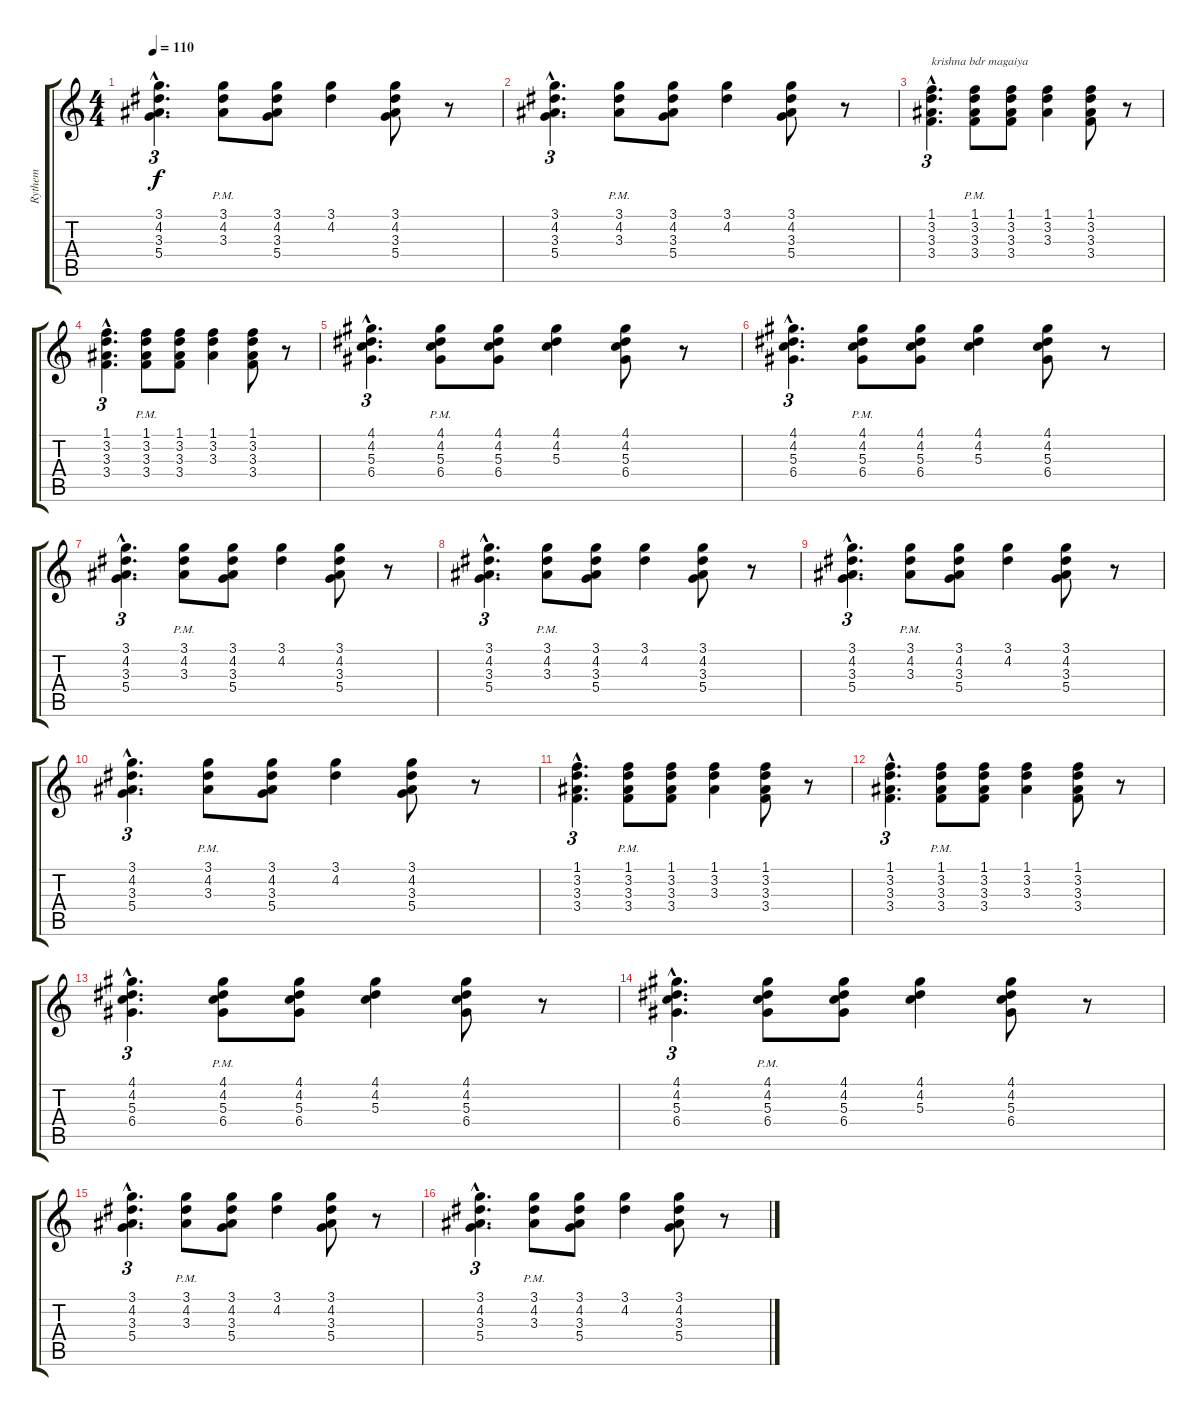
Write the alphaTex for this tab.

\track ("Rythem" "Rythem") {instrument electricguitarclean}
\staff {score tabs}
\tuning (E4 B3 G3 D3 A2 E2) {hide}
\ts (4 4)
\tempo 110
\clef g2
\ks c
(3.1{hac} 4.2{hac} 3.3{hac} 5.4{hac}).4{d tu (3 2) txt "" dy f instrument electricguitarclean} (3.1{pm} 4.2{pm} 3.3{pm}).8 (3.1 4.2 3.3 5.4).8 (3.1 4.2).4 (3.1 4.2 3.3 5.4).8 r.8 |
(3.1{hac} 4.2{hac} 3.3{hac} 5.4{hac}).4{d tu (3 2)} (3.1{pm} 4.2{pm} 3.3{pm}).8 (3.1 4.2 3.3 5.4).8 (3.1 4.2).4 (3.1 4.2 3.3 5.4).8 r.8 |
(1.1{hac} 3.2{hac} 3.3{hac} 3.4{hac}).4{d tu (3 2) txt "krishna bdr magaiya"} (1.1{pm} 3.2{pm} 3.3{pm} 3.4{pm}).8 (1.1 3.2 3.3 3.4).8 (1.1 3.2 3.3).4 (1.1 3.2 3.3 3.4).8 r.8 |
(1.1{hac} 3.2{hac} 3.3{hac} 3.4{hac}).4{d tu (3 2)} (1.1{pm} 3.2{pm} 3.3{pm} 3.4{pm}).8 (1.1 3.2 3.3 3.4).8 (1.1 3.2 3.3).4 (1.1 3.2 3.3 3.4).8 r.8 |
(4.1{hac} 4.2{hac} 5.3{hac} 6.4{hac}).4{d tu (3 2)} (4.1{pm} 4.2{pm} 5.3{pm} 6.4{pm}).8 (4.1 4.2 5.3 6.4).8 (4.1 4.2 5.3).4 (4.1 4.2 5.3 6.4).8 r.8 |
(4.1{hac} 4.2{hac} 5.3{hac} 6.4{hac}).4{d tu (3 2)} (4.1{pm} 4.2{pm} 5.3{pm} 6.4{pm}).8 (4.1 4.2 5.3 6.4).8 (4.1 4.2 5.3).4 (4.1 4.2 5.3 6.4).8 r.8 |
(3.1{hac} 4.2{hac} 3.3{hac} 5.4{hac}).4{d tu (3 2)} (3.1{pm} 4.2{pm} 3.3{pm}).8 (3.1 4.2 3.3 5.4).8 (3.1 4.2).4 (3.1 4.2 3.3 5.4).8 r.8 |
(3.1{hac} 4.2{hac} 3.3{hac} 5.4{hac}).4{d tu (3 2)} (3.1{pm} 4.2{pm} 3.3{pm}).8 (3.1 4.2 3.3 5.4).8 (3.1 4.2).4 (3.1 4.2 3.3 5.4).8 r.8 |
(3.1{hac} 4.2{hac} 3.3{hac} 5.4{hac}).4{d tu (3 2)} (3.1{pm} 4.2{pm} 3.3{pm}).8 (3.1 4.2 3.3 5.4).8 (3.1 4.2).4 (3.1 4.2 3.3 5.4).8 r.8 |
(3.1{hac} 4.2{hac} 3.3{hac} 5.4{hac}).4{d tu (3 2)} (3.1{pm} 4.2{pm} 3.3{pm}).8 (3.1 4.2 3.3 5.4).8 (3.1 4.2).4 (3.1 4.2 3.3 5.4).8 r.8 |
(1.1{hac} 3.2{hac} 3.3{hac} 3.4{hac}).4{d tu (3 2)} (1.1{pm} 3.2{pm} 3.3{pm} 3.4{pm}).8 (1.1 3.2 3.3 3.4).8 (1.1 3.2 3.3).4 (1.1 3.2 3.3 3.4).8 r.8 |
(1.1{hac} 3.2{hac} 3.3{hac} 3.4{hac}).4{d tu (3 2)} (1.1{pm} 3.2{pm} 3.3{pm} 3.4{pm}).8 (1.1 3.2 3.3 3.4).8 (1.1 3.2 3.3).4 (1.1 3.2 3.3 3.4).8 r.8 |
(4.1{hac} 4.2{hac} 5.3{hac} 6.4{hac}).4{d tu (3 2)} (4.1{pm} 4.2{pm} 5.3{pm} 6.4{pm}).8 (4.1 4.2 5.3 6.4).8 (4.1 4.2 5.3).4 (4.1 4.2 5.3 6.4).8 r.8 |
(4.1{hac} 4.2{hac} 5.3{hac} 6.4{hac}).4{d tu (3 2)} (4.1{pm} 4.2{pm} 5.3{pm} 6.4{pm}).8 (4.1 4.2 5.3 6.4).8 (4.1 4.2 5.3).4 (4.1 4.2 5.3 6.4).8 r.8 |
(3.1{hac} 4.2{hac} 3.3{hac} 5.4{hac}).4{d tu (3 2)} (3.1{pm} 4.2{pm} 3.3{pm}).8 (3.1 4.2 3.3 5.4).8 (3.1 4.2).4 (3.1 4.2 3.3 5.4).8 r.8 |
(3.1{hac} 4.2{hac} 3.3{hac} 5.4{hac}).4{d tu (3 2)} (3.1{pm} 4.2{pm} 3.3{pm}).8 (3.1 4.2 3.3 5.4).8 (3.1 4.2).4 (3.1 4.2 3.3 5.4).8 r.8
